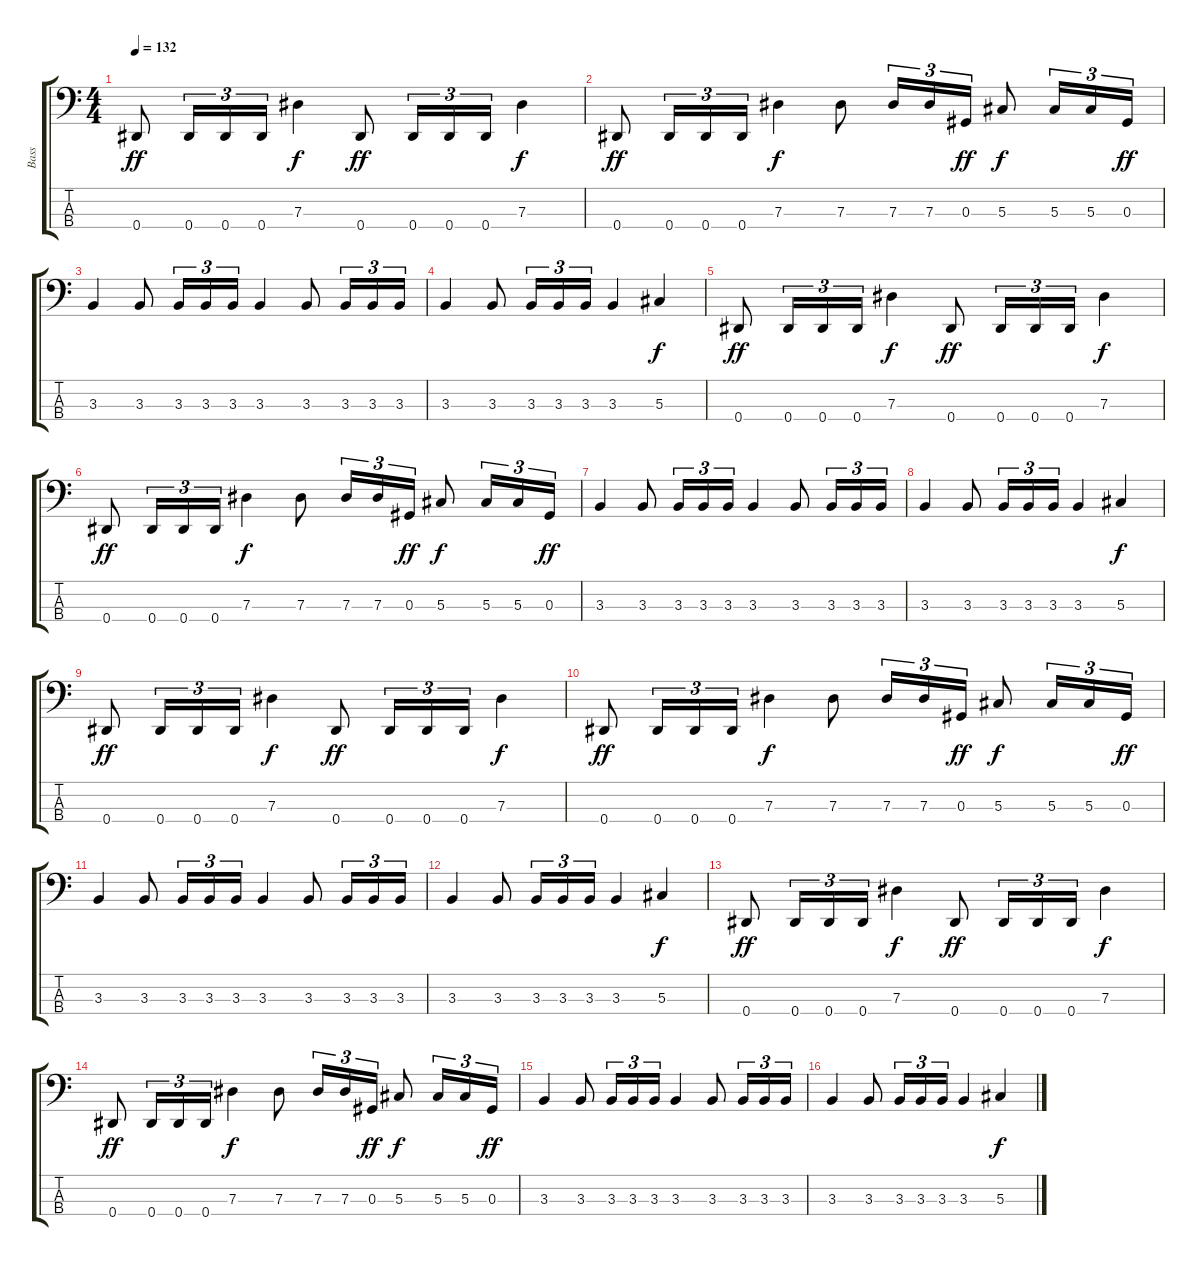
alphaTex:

\track ("Bass" "Bass") {instrument slapbass2}
\staff {score tabs}
\tuning (Gb2 Db2 Ab1 Eb1) {hide}
\ts (4 4)
\tempo 132
\clef f4
\ks c
0.4.8{dy ff} 0.4.16{tu (3 2)} 0.4.16{tu (3 2)} 0.4.16{tu (3 2)} 7.3.4{dy f} 0.4.8{dy ff} 0.4.16{tu (3 2)} 0.4.16{tu (3 2)} 0.4.16{tu (3 2)} 7.3.4{dy f} |
0.4.8{dy ff} 0.4.16{tu (3 2)} 0.4.16{tu (3 2)} 0.4.16{tu (3 2)} 7.3.4{dy f} 7.3.8 7.3.16{tu (3 2)} 7.3.16{tu (3 2)} 0.3.16{tu (3 2) dy ff} 5.3.8{dy f} 5.3.16{tu (3 2)} 5.3.16{tu (3 2)} 0.3.16{tu (3 2) dy ff} |
3.3.4 3.3.8 3.3.16{tu (3 2)} 3.3.16{tu (3 2)} 3.3.16{tu (3 2)} 3.3.4 3.3.8 3.3.16{tu (3 2)} 3.3.16{tu (3 2)} 3.3.16{tu (3 2)} |
3.3.4 3.3.8 3.3.16{tu (3 2)} 3.3.16{tu (3 2)} 3.3.16{tu (3 2)} 3.3.4 5.3.4{dy f} |
0.4.8{dy ff} 0.4.16{tu (3 2)} 0.4.16{tu (3 2)} 0.4.16{tu (3 2)} 7.3.4{dy f} 0.4.8{dy ff} 0.4.16{tu (3 2)} 0.4.16{tu (3 2)} 0.4.16{tu (3 2)} 7.3.4{dy f} |
0.4.8{dy ff} 0.4.16{tu (3 2)} 0.4.16{tu (3 2)} 0.4.16{tu (3 2)} 7.3.4{dy f} 7.3.8 7.3.16{tu (3 2)} 7.3.16{tu (3 2)} 0.3.16{tu (3 2) dy ff} 5.3.8{dy f} 5.3.16{tu (3 2)} 5.3.16{tu (3 2)} 0.3.16{tu (3 2) dy ff} |
3.3.4 3.3.8 3.3.16{tu (3 2)} 3.3.16{tu (3 2)} 3.3.16{tu (3 2)} 3.3.4 3.3.8 3.3.16{tu (3 2)} 3.3.16{tu (3 2)} 3.3.16{tu (3 2)} |
3.3.4 3.3.8 3.3.16{tu (3 2)} 3.3.16{tu (3 2)} 3.3.16{tu (3 2)} 3.3.4 5.3.4{dy f} |
0.4.8{dy ff} 0.4.16{tu (3 2)} 0.4.16{tu (3 2)} 0.4.16{tu (3 2)} 7.3.4{dy f} 0.4.8{dy ff} 0.4.16{tu (3 2)} 0.4.16{tu (3 2)} 0.4.16{tu (3 2)} 7.3.4{dy f} |
0.4.8{dy ff} 0.4.16{tu (3 2)} 0.4.16{tu (3 2)} 0.4.16{tu (3 2)} 7.3.4{dy f} 7.3.8 7.3.16{tu (3 2)} 7.3.16{tu (3 2)} 0.3.16{tu (3 2) dy ff} 5.3.8{dy f} 5.3.16{tu (3 2)} 5.3.16{tu (3 2)} 0.3.16{tu (3 2) dy ff} |
3.3.4 3.3.8 3.3.16{tu (3 2)} 3.3.16{tu (3 2)} 3.3.16{tu (3 2)} 3.3.4 3.3.8 3.3.16{tu (3 2)} 3.3.16{tu (3 2)} 3.3.16{tu (3 2)} |
3.3.4 3.3.8 3.3.16{tu (3 2)} 3.3.16{tu (3 2)} 3.3.16{tu (3 2)} 3.3.4 5.3.4{dy f} |
0.4.8{dy ff} 0.4.16{tu (3 2)} 0.4.16{tu (3 2)} 0.4.16{tu (3 2)} 7.3.4{dy f} 0.4.8{dy ff} 0.4.16{tu (3 2)} 0.4.16{tu (3 2)} 0.4.16{tu (3 2)} 7.3.4{dy f} |
0.4.8{dy ff} 0.4.16{tu (3 2)} 0.4.16{tu (3 2)} 0.4.16{tu (3 2)} 7.3.4{dy f} 7.3.8 7.3.16{tu (3 2)} 7.3.16{tu (3 2)} 0.3.16{tu (3 2) dy ff} 5.3.8{dy f} 5.3.16{tu (3 2)} 5.3.16{tu (3 2)} 0.3.16{tu (3 2) dy ff} |
3.3.4 3.3.8 3.3.16{tu (3 2)} 3.3.16{tu (3 2)} 3.3.16{tu (3 2)} 3.3.4 3.3.8 3.3.16{tu (3 2)} 3.3.16{tu (3 2)} 3.3.16{tu (3 2)} |
3.3.4 3.3.8 3.3.16{tu (3 2)} 3.3.16{tu (3 2)} 3.3.16{tu (3 2)} 3.3.4 5.3.4{dy f}
